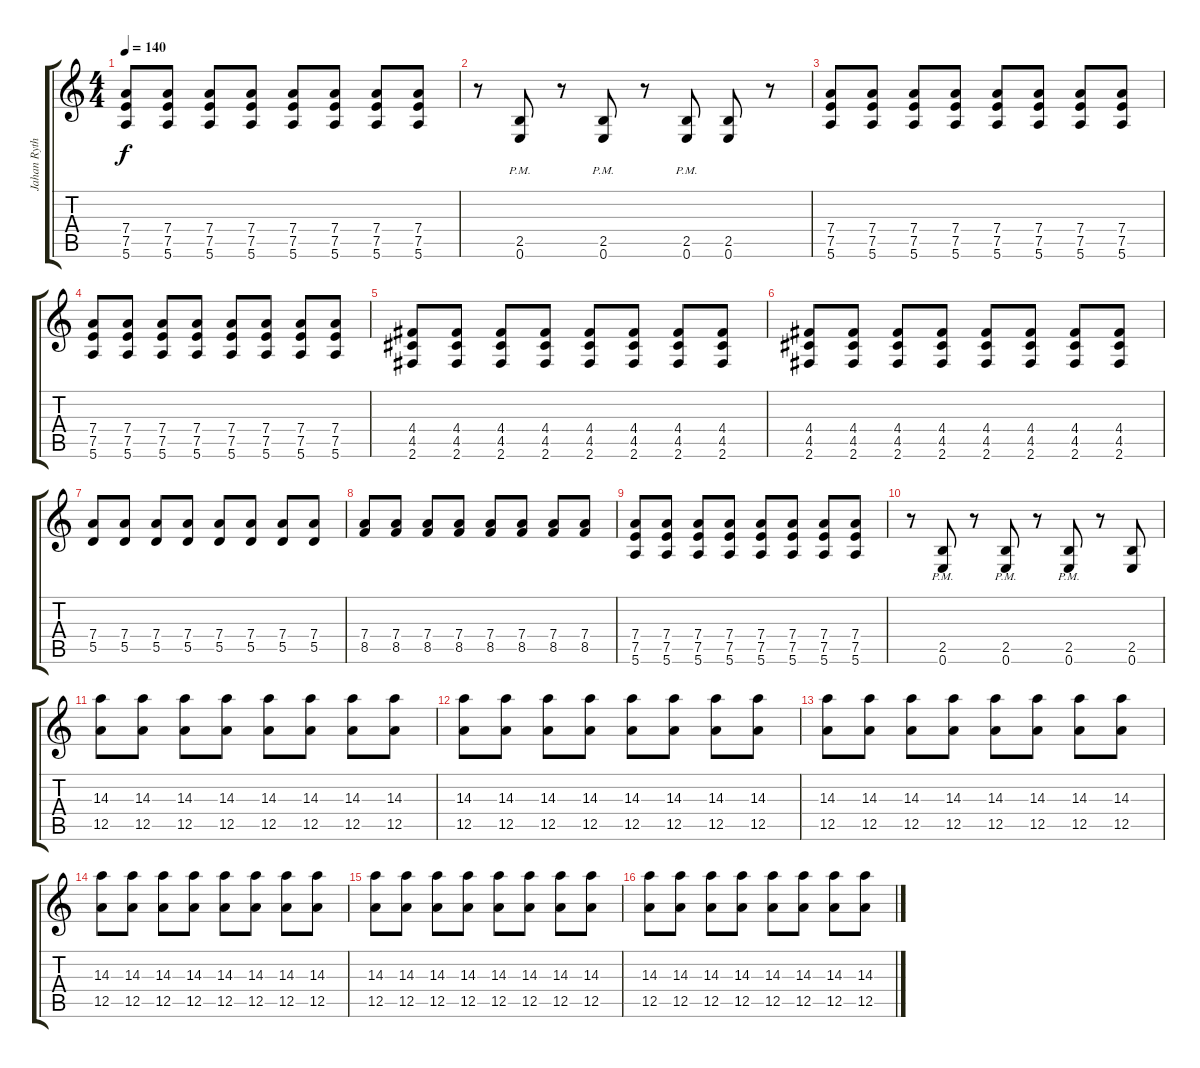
\track ("Jahan Rythm" "Jahan Ryth") {instrument distortionguitar}
\staff {score tabs}
\tuning (E4 B3 G3 D3 A2 E2) {hide}
\ts (4 4)
\tempo 140
\clef g2
\ks c
(7.4 7.5 5.6).8{dy f} (7.4 7.5 5.6).8 (7.4 7.5 5.6).8 (7.4 7.5 5.6).8 (7.4 7.5 5.6).8 (7.4 7.5 5.6).8 (7.4 7.5 5.6).8 (7.4 7.5 5.6).8 |
r.8 (2.5{pm} 0.6{pm}).8 r.8 (2.5{pm} 0.6{pm}).8 r.8 (2.5{pm} 0.6{pm}).8 (2.5 0.6).8 r.8 |
(7.4 7.5 5.6).8 (7.4 7.5 5.6).8 (7.4 7.5 5.6).8 (7.4 7.5 5.6).8 (7.4 7.5 5.6).8 (7.4 7.5 5.6).8 (7.4 7.5 5.6).8 (7.4 7.5 5.6).8 |
(7.4 7.5 5.6).8 (7.4 7.5 5.6).8 (7.4 7.5 5.6).8 (7.4 7.5 5.6).8 (7.4 7.5 5.6).8 (7.4 7.5 5.6).8 (7.4 7.5 5.6).8 (7.4 7.5 5.6).8 |
(4.4 4.5 2.6).8 (4.4 4.5 2.6).8 (4.4 4.5 2.6).8 (4.4 4.5 2.6).8 (4.4 4.5 2.6).8 (4.4 4.5 2.6).8 (4.4 4.5 2.6).8 (4.4 4.5 2.6).8 |
(4.4 4.5 2.6).8 (4.4 4.5 2.6).8 (4.4 4.5 2.6).8 (4.4 4.5 2.6).8 (4.4 4.5 2.6).8 (4.4 4.5 2.6).8 (4.4 4.5 2.6).8 (4.4 4.5 2.6).8 |
(7.4 5.5).8 (7.4 5.5).8 (7.4 5.5).8 (7.4 5.5).8 (7.4 5.5).8 (7.4 5.5).8 (7.4 5.5).8 (7.4 5.5).8 |
(7.4 8.5).8 (7.4 8.5).8 (7.4 8.5).8 (7.4 8.5).8 (7.4 8.5).8 (7.4 8.5).8 (7.4 8.5).8 (7.4 8.5).8 |
(7.4 7.5 5.6).8 (7.4 7.5 5.6).8 (7.4 7.5 5.6).8 (7.4 7.5 5.6).8 (7.4 7.5 5.6).8 (7.4 7.5 5.6).8 (7.4 7.5 5.6).8 (7.4 7.5 5.6).8 |
r.8 (2.5{pm} 0.6{pm}).8 r.8 (2.5{pm} 0.6{pm}).8 r.8 (2.5{pm} 0.6{pm}).8 r.8 (2.5 0.6).8 |
(14.3 12.5).8 (14.3 12.5).8 (14.3 12.5).8 (14.3 12.5).8 (14.3 12.5).8 (14.3 12.5).8 (14.3 12.5).8 (14.3 12.5).8 |
(14.3 12.5).8 (14.3 12.5).8 (14.3 12.5).8 (14.3 12.5).8 (14.3 12.5).8 (14.3 12.5).8 (14.3 12.5).8 (14.3 12.5).8 |
(14.3 12.5).8 (14.3 12.5).8 (14.3 12.5).8 (14.3 12.5).8 (14.3 12.5).8 (14.3 12.5).8 (14.3 12.5).8 (14.3 12.5).8 |
(14.3 12.5).8 (14.3 12.5).8 (14.3 12.5).8 (14.3 12.5).8 (14.3 12.5).8 (14.3 12.5).8 (14.3 12.5).8 (14.3 12.5).8 |
(14.3 12.5).8 (14.3 12.5).8 (14.3 12.5).8 (14.3 12.5).8 (14.3 12.5).8 (14.3 12.5).8 (14.3 12.5).8 (14.3 12.5).8 |
(14.3 12.5).8 (14.3 12.5).8 (14.3 12.5).8 (14.3 12.5).8 (14.3 12.5).8 (14.3 12.5).8 (14.3 12.5).8 (14.3 12.5).8
